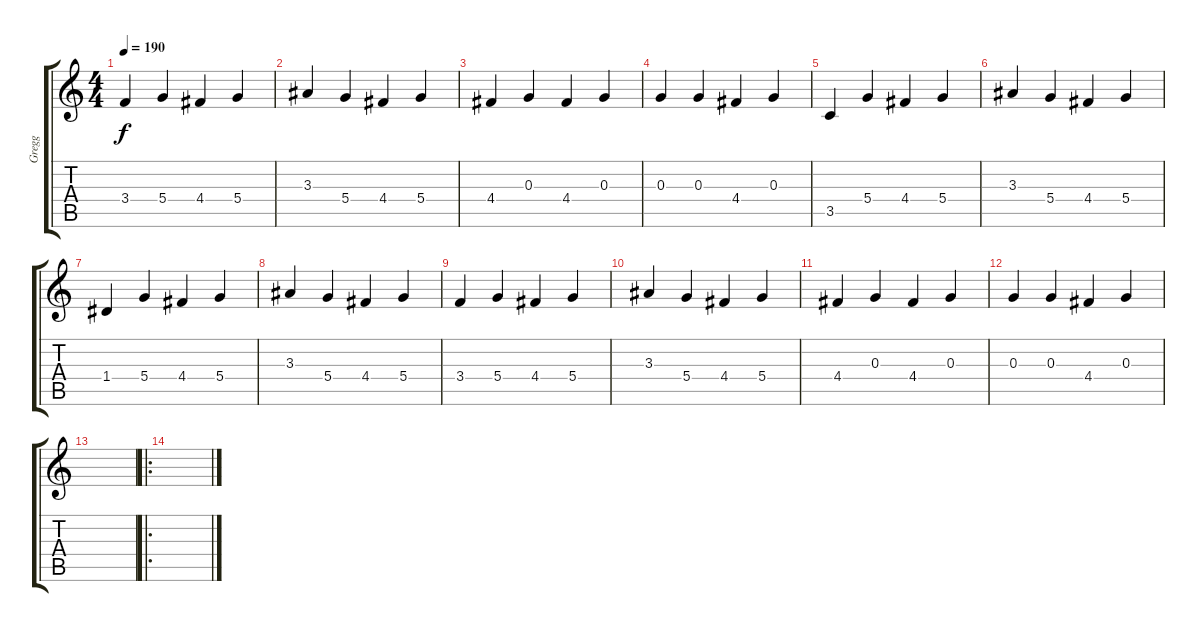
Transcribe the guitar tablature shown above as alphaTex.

\track ("Gregg" "Gregg") {instrument overdrivenguitar}
\staff {score tabs}
\tuning (E4 B3 G3 D3 A2 D2) {hide}
\ts (4 4)
\tempo 190
\clef g2
\ks c
3.4.4{dy f} 5.4.4 4.4.4 5.4.4 |
3.3.4 5.4.4 4.4.4 5.4.4 |
4.4.4 0.3.4 4.4.4 0.3.4 |
0.3.4 0.3.4 4.4.4 0.3.4 |
3.5.4 5.4.4 4.4.4 5.4.4 |
3.3.4 5.4.4 4.4.4 5.4.4 |
1.4.4 5.4.4 4.4.4 5.4.4 |
3.3.4 5.4.4 4.4.4 5.4.4 |
3.4.4 5.4.4 4.4.4 5.4.4 |
3.3.4 5.4.4 4.4.4 5.4.4 |
4.4.4 0.3.4 4.4.4 0.3.4 |
0.3.4 0.3.4 4.4.4 0.3.4 |
|
\ro
